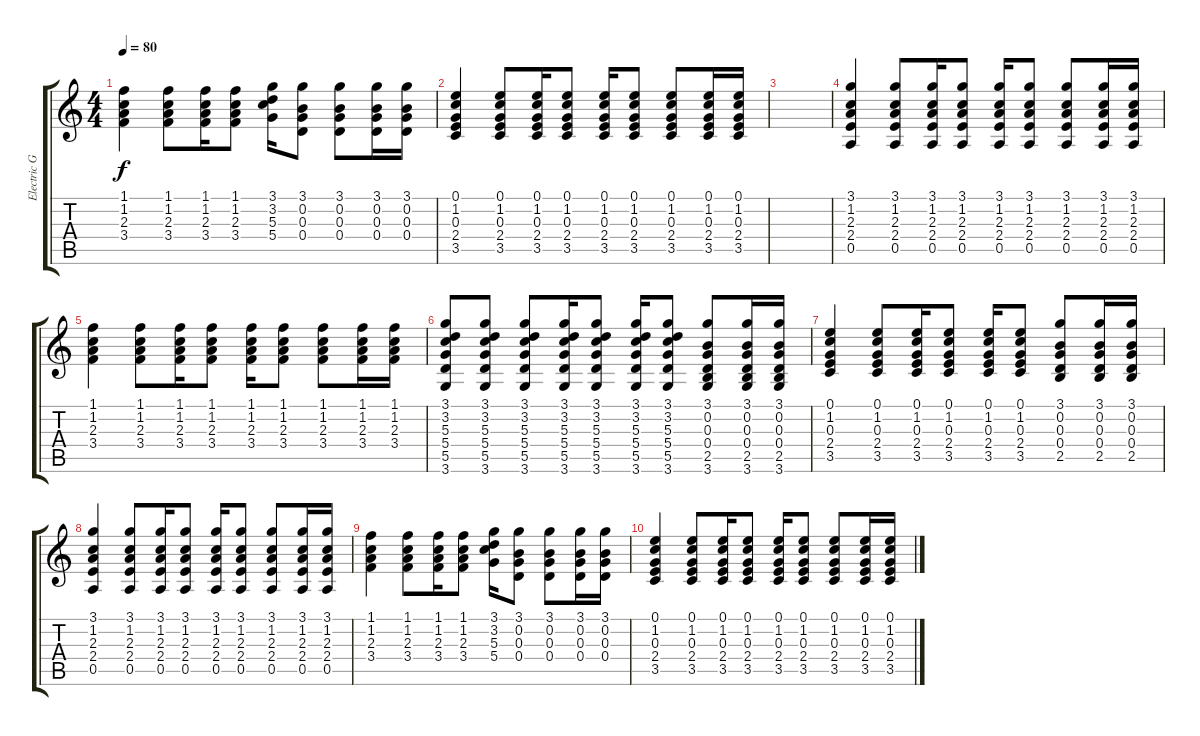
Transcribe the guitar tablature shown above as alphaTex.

\track ("Electric Guitar (Drive)" "Electric G") {instrument overdrivenguitar}
\staff {score tabs}
\tuning (E4 B3 G3 D3 A2 E2) {hide}
\ts (4 4)
\tempo 80
\clef g2
\ks c
(1.1 1.2 2.3 3.4).4{dy f} (1.1 1.2 2.3 3.4).8 (1.1 1.2 2.3 3.4).16 (1.1 1.2 2.3 3.4).8 (3.1 3.2 5.3 5.4).16 (3.1 0.2 0.3 0.4).8 (3.1 0.2 0.3 0.4).8 (3.1 0.2 0.3 0.4).16 (3.1 0.2 0.3 0.4).16 |
(0.1 1.2 0.3 2.4 3.5).4 (0.1 1.2 0.3 2.4 3.5).8 (0.1 1.2 0.3 2.4 3.5).16 (0.1 1.2 0.3 2.4 3.5).8 (0.1 1.2 0.3 2.4 3.5).16 (0.1 1.2 0.3 2.4 3.5).8 (0.1 1.2 0.3 2.4 3.5).8 (0.1 1.2 0.3 2.4 3.5).16 (0.1 1.2 0.3 2.4 3.5).16 |
|
(3.1 1.2 2.3 2.4 0.5).4 (3.1 1.2 2.3 2.4 0.5).8 (3.1 1.2 2.3 2.4 0.5).16 (3.1 1.2 2.3 2.4 0.5).8 (3.1 1.2 2.3 2.4 0.5).16 (3.1 1.2 2.3 2.4 0.5).8 (3.1 1.2 2.3 2.4 0.5).8 (3.1 1.2 2.3 2.4 0.5).16 (3.1 1.2 2.3 2.4 0.5).16 |
(1.1 1.2 2.3 3.4).4 (1.1 1.2 2.3 3.4).8 (1.1 1.2 2.3 3.4).16 (1.1 1.2 2.3 3.4).8 (1.1 1.2 2.3 3.4).16 (1.1 1.2 2.3 3.4).8 (1.1 1.2 2.3 3.4).8 (1.1 1.2 2.3 3.4).16 (1.1 1.2 2.3 3.4).16 |
(3.1 3.2 5.3 5.4 5.5 3.6).8 (3.1 3.2 5.3 5.4 5.5 3.6).8 (3.1 3.2 5.3 5.4 5.5 3.6).8 (3.1 3.2 5.3 5.4 5.5 3.6).16 (3.1 3.2 5.3 5.4 5.5 3.6).8 (3.1 3.2 5.3 5.4 5.5 3.6).16 (3.1 3.2 5.3 5.4 5.5 3.6).8 (3.1 0.2 0.3 0.4 2.5 3.6).8 (3.1 0.2 0.3 0.4 2.5 3.6).16 (3.1 0.2 0.3 0.4 2.5 3.6).16 |
(0.1 1.2 0.3 2.4 3.5).4 (0.1 1.2 0.3 2.4 3.5).8 (0.1 1.2 0.3 2.4 3.5).16 (0.1 1.2 0.3 2.4 3.5).8 (0.1 1.2 0.3 2.4 3.5).16 (0.1 1.2 0.3 2.4 3.5).8 (3.1 0.2 0.3 0.4 2.5).8 (3.1 0.2 0.3 0.4 2.5).16 (3.1 0.2 0.3 0.4 2.5).16 |
(3.1 1.2 2.3 2.4 0.5).4 (3.1 1.2 2.3 2.4 0.5).8 (3.1 1.2 2.3 2.4 0.5).16 (3.1 1.2 2.3 2.4 0.5).8 (3.1 1.2 2.3 2.4 0.5).16 (3.1 1.2 2.3 2.4 0.5).8 (3.1 1.2 2.3 2.4 0.5).8 (3.1 1.2 2.3 2.4 0.5).16 (3.1 1.2 2.3 2.4 0.5).16 |
(1.1 1.2 2.3 3.4).4 (1.1 1.2 2.3 3.4).8 (1.1 1.2 2.3 3.4).16 (1.1 1.2 2.3 3.4).8 (3.1 3.2 5.3 5.4).16 (3.1 0.2 0.3 0.4).8 (3.1 0.2 0.3 0.4).8 (3.1 0.2 0.3 0.4).16 (3.1 0.2 0.3 0.4).16 |
(0.1 1.2 0.3 2.4 3.5).4 (0.1 1.2 0.3 2.4 3.5).8 (0.1 1.2 0.3 2.4 3.5).16 (0.1 1.2 0.3 2.4 3.5).8 (0.1 1.2 0.3 2.4 3.5).16 (0.1 1.2 0.3 2.4 3.5).8 (0.1 1.2 0.3 2.4 3.5).8 (0.1 1.2 0.3 2.4 3.5).16 (0.1 1.2 0.3 2.4 3.5).16
